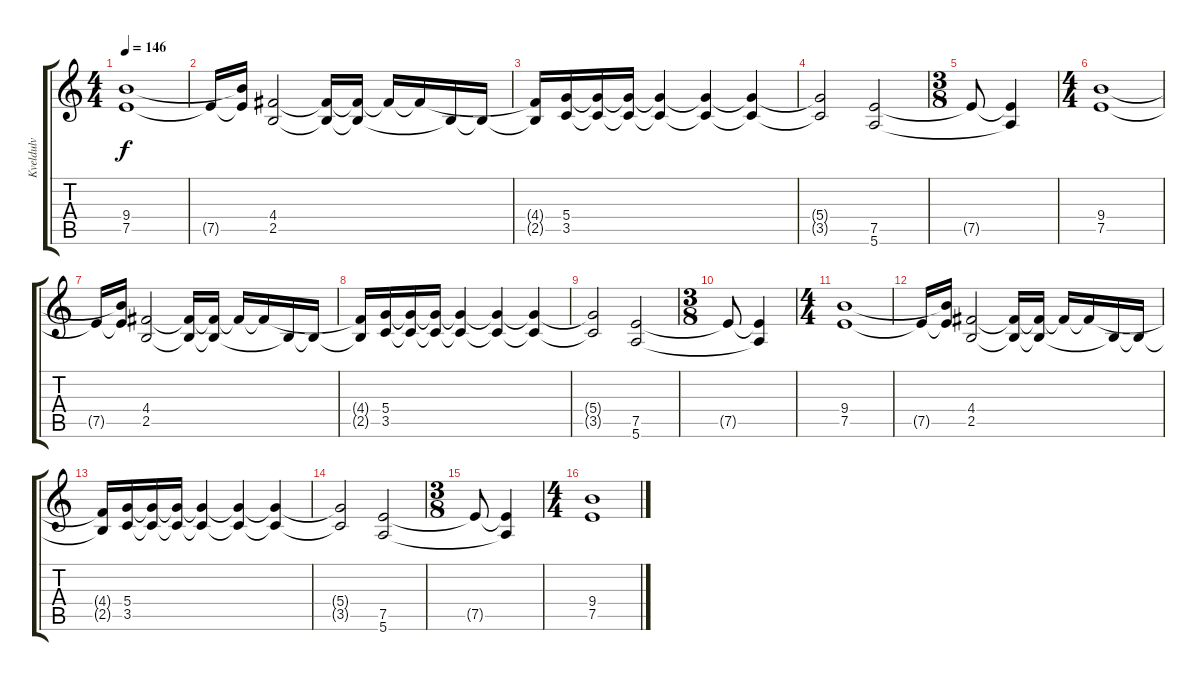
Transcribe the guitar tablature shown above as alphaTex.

\track ("Kveldulv" "Kveldulv") {instrument distortionguitar}
\staff {score tabs}
\tuning (E4 B3 G3 D3 A2 E2) {hide}
\ts (4 4)
\tempo 146
\clef g2
\ks c
(9.4 7.5).1{dy f instrument distortionguitar} |
7.5{t}.16 (9.4{t} 7.5{t}).16 (4.4 2.5).2 (4.4{t} 2.5{t}).16 (4.4{t} 2.5{t}).16 4.4{t}.16 4.4{t}.16 2.5{t}.16 2.5{t}.16 |
(4.4{t} 2.5{t}).16 (5.4 3.5).16 (5.4{t} 3.5{t}).16 (5.4{t} 3.5{t}).16 (5.4{t} 3.5{t}).4 (5.4{t} 3.5{t}).4 (5.4{t} 3.5{t}).4 |
(5.4{t} 3.5{t}).2 (7.5 5.6).2 |
\ts (3 8)
7.5{t}.8 (7.5{t} 5.6{t}).4 |
\ts (4 4)
(9.4 7.5).1 |
7.5{t}.16 (9.4{t} 7.5{t}).16 (4.4 2.5).2 (4.4{t} 2.5{t}).16 (4.4{t} 2.5{t}).16 4.4{t}.16 4.4{t}.16 2.5{t}.16 2.5{t}.16 |
(4.4{t} 2.5{t}).16 (5.4 3.5).16 (5.4{t} 3.5{t}).16 (5.4{t} 3.5{t}).16 (5.4{t} 3.5{t}).4 (5.4{t} 3.5{t}).4 (5.4{t} 3.5{t}).4 |
(5.4{t} 3.5{t}).2 (7.5 5.6).2 |
\ts (3 8)
7.5{t}.8 (7.5{t} 5.6{t}).4 |
\ts (4 4)
(9.4 7.5).1 |
7.5{t}.16 (9.4{t} 7.5{t}).16 (4.4 2.5).2 (4.4{t} 2.5{t}).16 (4.4{t} 2.5{t}).16 4.4{t}.16 4.4{t}.16 2.5{t}.16 2.5{t}.16 |
(4.4{t} 2.5{t}).16 (5.4 3.5).16 (5.4{t} 3.5{t}).16 (5.4{t} 3.5{t}).16 (5.4{t} 3.5{t}).4 (5.4{t} 3.5{t}).4 (5.4{t} 3.5{t}).4 |
(5.4{t} 3.5{t}).2 (7.5 5.6).2 |
\ts (3 8)
7.5{t}.8 (7.5{t} 5.6{t}).4 |
\ts (4 4)
(9.4 7.5).1
